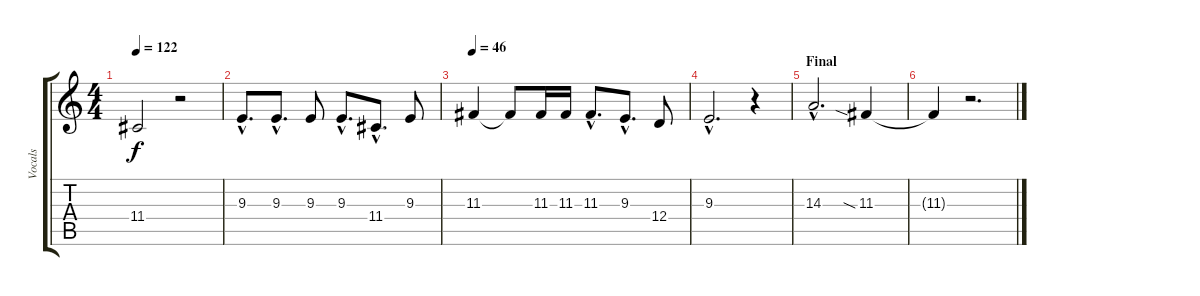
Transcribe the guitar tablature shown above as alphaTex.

\track ("Vocals" "Vocals") {instrument bassoon}
\staff {score tabs}
\tuning (E4 B3 G3 D3 A2 E2) {hide}
\ts (4 4)
\tempo 122
\clef g2
\ks c
11.4.2{dy f} r.2 |
9.3{hac}.8{d} 9.3{hac}.8{d} 9.3.8 9.3{hac}.8{d} 11.4{hac}.8{d} 9.3.8 |
\tempo 46
11.3.4 11.3{t}.8 11.3.16 11.3.16 11.3{hac}.8{d} 9.3{hac}.8{d} 12.4.8 |
9.3{hac}.2{d} r.4 |
\section ("" "Final")
14.3{hac}.2{d} 11.3{sia}.4 |
11.3{t}.4 r.2{d}
